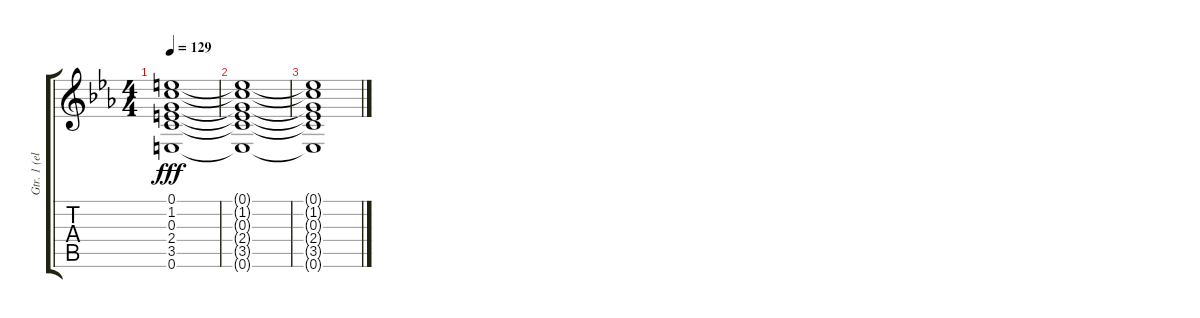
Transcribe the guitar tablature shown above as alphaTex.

\track ("Gtr. 1 (elec.)" "Gtr. 1 (el") {instrument overdrivenguitar}
\staff {score tabs}
\tuning (E4 B3 G3 D3 A2 E2) {hide}
\ts (4 4)
\tempo 129
\clef g2
\ks eb
(0.1{t} 1.2{t} 0.3{t} 2.4{t} 3.5{t} 0.6{t}).1{dy fff} |
(0.1{t} 1.2{t} 0.3{t} 2.4{t} 3.5{t} 0.6{t}).1 |
(0.1{t} 1.2{t} 0.3{t} 2.4{t} 3.5{t} 0.6{t}).1
